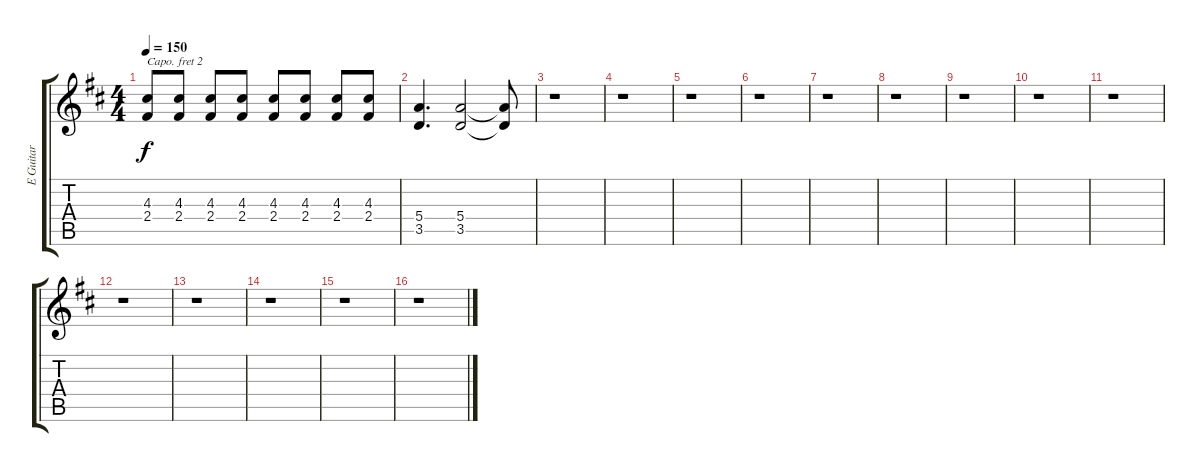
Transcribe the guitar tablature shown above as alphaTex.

\track ("E Guitar" "E Guitar") {instrument overdrivenguitar}
\staff {score tabs}
\capo 2
\tuning (E4 B3 G3 D3 A2 E2) {hide}
\ts (4 4)
\tempo 150
\clef g2
\ks d
(4.3 2.4).8{dy f} (4.3 2.4).8 (4.3 2.4).8 (4.3 2.4).8 (4.3 2.4).8 (4.3 2.4).8 (4.3 2.4).8 (4.3 2.4).8 |
(5.4 3.5).4{d} (5.4 3.5).2 (5.4{t} 3.5{t}).8 |
r.1 |
r.1{instrument overdrivenguitar} |
r.1 |
r.1 |
r.1 |
r.1 |
r.1 |
r.1 |
r.1 |
r.1 |
r.1 |
r.1 |
r.1 |
r.1
